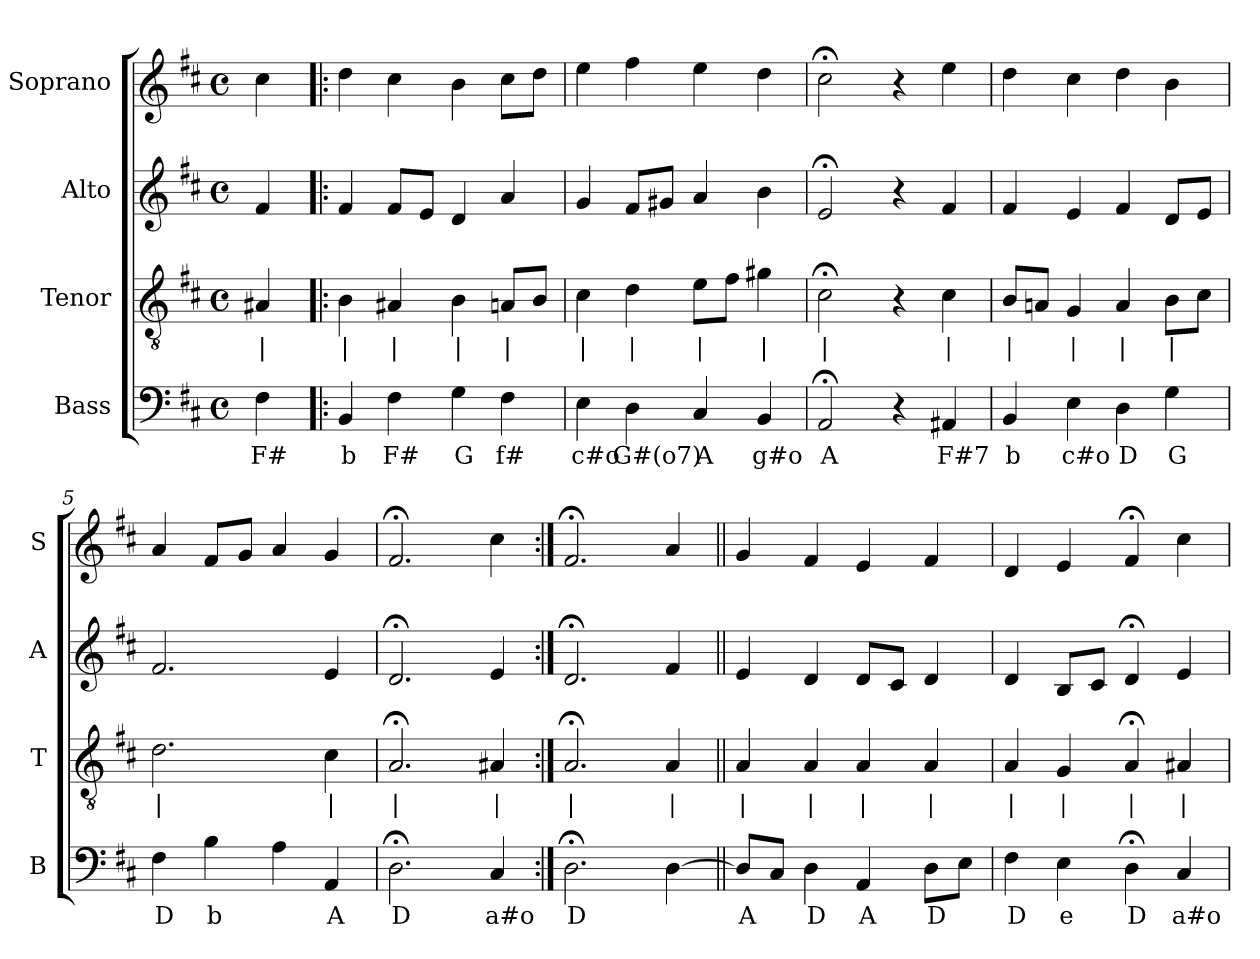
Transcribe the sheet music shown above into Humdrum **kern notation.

**kern	**text	**kern	**text	**kern	**kern
*part4	*part4	*part3	*part3	*part2	*part1
*staff4	*staff4	*staff3	*staff3	*staff2	*staff1
*I"Bass	*	*I"Tenor	*	*I"Alto	*I"Soprano
*I'B	*	*I'T	*	*I'A	*I'S
*clefF4	*	*clefGv2	*	*clefG2	*clefG2
*k[f#c#]	*	*k[f#c#]	*	*k[f#c#]	*k[f#c#]
*D:	*	*D:	*	*D:	*D:
*M4/4	*	*M4/4	*	*M4/4	*M4/4
*met(c)	*	*met(c)	*	*met(c)	*met(c)
*MM100	*	*MM100	*	*MM100	*MM100
=	=	=	=	=	=
4F#	F#	4A#X	|	4f#	4cc#
=1!|:	=1!|:	=1!|:	=1!|:	=1!|:	=1!|:
4BB	b	4B	|	4f#	4dd
4F#	F#	4A#X	|	8f#L	4cc#
.	.	.	.	8eJ	.
4G	G	4B	|	4d	4b
4F#	f#	8AnL	|	4a	8cc#L
.	.	8BJ	.	.	8ddJ
=2	=2	=2	=2	=2	=2
4E	c#o	4c#	|	4g	4ee
4D	G#(o7)	4d	|	8f#L	4ff#
.	.	.	.	8g#XJ	.
4C#	A	8eL	|	4a	4ee
.	.	8f#J	.	.	.
4BB	g#o	4g#X	|	4b	4dd
=3	=3	=3	=3	=3	=3
2AA;<	A	2c#;<	|	2e;<	2cc#;<
4r	.	4r	.	4r	4r
4AA#X	F#7	4c#	|	4f#	4ee
=4	=4	=4	=4	=4	=4
4BB	b	8BL	|	4f#	4dd
.	.	8AnJ	.	.	.
4E	c#o	4G	|	4e	4cc#
4D	D	4A	|	4f#	4dd
4G	G	8BL	|	8dL	4b
.	.	8c#J	.	8eJ	.
=5	=5	=5	=5	=5	=5
4F#	D	2.d	|	2.f#	4a
4B	b	.	.	.	8f#L
.	.	.	.	.	8gJ
4A	.	.	.	.	4a
4AA	A	4c#	|	4e	4g
=6	=6	=6	=6	=6	=6
2.D;<	D	2.A;<	|	2.d;<	2.f#;<
4C#	a#o	4A#X	|	4e	4cc#
=7:|!	=7:|!	=7:|!	=7:|!	=7:|!	=7:|!
2.D;<	D	2.A;<	|	2.d;<	2.f#;<
[4D	.	4A	|	4f#	4a
=8||	=8||	=8||	=8||	=8||	=8||
8DL]	A	4A	|	4e	4g
8C#J	.	.	.	.	.
4D	D	4A	|	4d	4f#
4AA	A	4A	|	8dL	4e
.	.	.	.	8c#J	.
8DL	D	4A	|	4d	4f#
8EJ	.	.	.	.	.
=9	=9	=9	=9	=9	=9
4F#	D	4A	|	4d	4d
4E	e	4G	|	8BL	4e
.	.	.	.	8c#J	.
4D;<	D	4A;<	|	4d;<	4f#;<
4C#	a#o	4A#X	|	4e	4cc#
=	=	=	=	=	=
*-	*-	*-	*-	*-	*-
